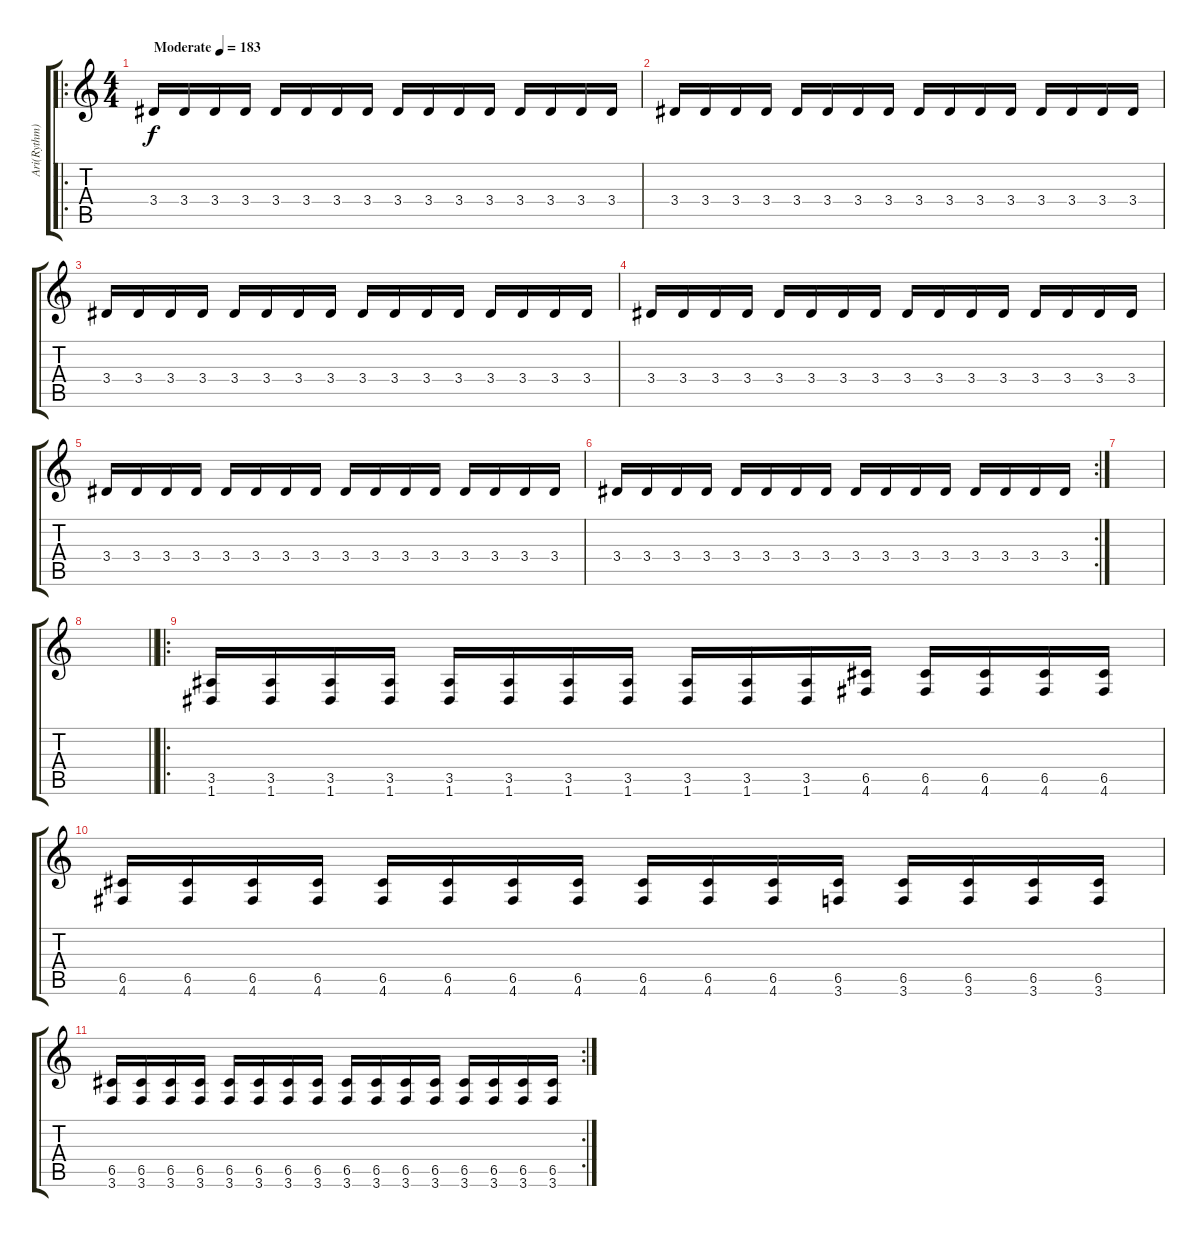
\track ("Ari(Rythm)" "Ari(Rythm)") {instrument distortionguitar}
\staff {score tabs}
\tuning (D4 A3 F3 C3 G2 D2) {hide}
\ro
\ts (4 4)
\tempo (183 "Moderate")
\clef g2
\ks c
3.4.16{dy f volume 12 instrument distortionguitar} 3.4.16 3.4.16 3.4.16 3.4.16 3.4.16 3.4.16 3.4.16 3.4.16 3.4.16 3.4.16 3.4.16 3.4.16 3.4.16 3.4.16 3.4.16 |
3.4.16 3.4.16 3.4.16 3.4.16 3.4.16 3.4.16 3.4.16 3.4.16 3.4.16 3.4.16 3.4.16 3.4.16 3.4.16 3.4.16 3.4.16 3.4.16 |
3.4.16 3.4.16 3.4.16 3.4.16 3.4.16 3.4.16 3.4.16 3.4.16 3.4.16 3.4.16 3.4.16 3.4.16 3.4.16 3.4.16 3.4.16 3.4.16 |
3.4.16 3.4.16 3.4.16 3.4.16 3.4.16 3.4.16 3.4.16 3.4.16 3.4.16 3.4.16 3.4.16 3.4.16 3.4.16 3.4.16 3.4.16 3.4.16 |
3.4.16 3.4.16 3.4.16 3.4.16 3.4.16 3.4.16 3.4.16 3.4.16 3.4.16 3.4.16 3.4.16 3.4.16 3.4.16 3.4.16 3.4.16 3.4.16 |
\rc 2
3.4.16 3.4.16 3.4.16 3.4.16 3.4.16 3.4.16 3.4.16 3.4.16 3.4.16 3.4.16 3.4.16 3.4.16 3.4.16 3.4.16 3.4.16 3.4.16 |
|
\barLineRight lightlight
|
\ro
(3.5 1.6).16 (3.5 1.6).16 (3.5 1.6).16 (3.5 1.6).16 (3.5 1.6).16 (3.5 1.6).16 (3.5 1.6).16 (3.5 1.6).16 (3.5 1.6).16 (3.5 1.6).16 (3.5 1.6).16 (6.5 4.6).16 (6.5 4.6).16 (6.5 4.6).16 (6.5 4.6).16 (6.5 4.6).16 |
(6.5 4.6).16 (6.5 4.6).16 (6.5 4.6).16 (6.5 4.6).16 (6.5 4.6).16 (6.5 4.6).16 (6.5 4.6).16 (6.5 4.6).16 (6.5 4.6).16 (6.5 4.6).16 (6.5 4.6).16 (6.5 3.6).16 (6.5 3.6).16 (6.5 3.6).16 (6.5 3.6).16 (6.5 3.6).16 |
\rc 2
(6.5 3.6).16 (6.5 3.6).16 (6.5 3.6).16 (6.5 3.6).16 (6.5 3.6).16 (6.5 3.6).16 (6.5 3.6).16 (6.5 3.6).16 (6.5 3.6).16 (6.5 3.6).16 (6.5 3.6).16 (6.5 3.6).16 (6.5 3.6).16 (6.5 3.6).16 (6.5 3.6).16 (6.5 3.6).16
